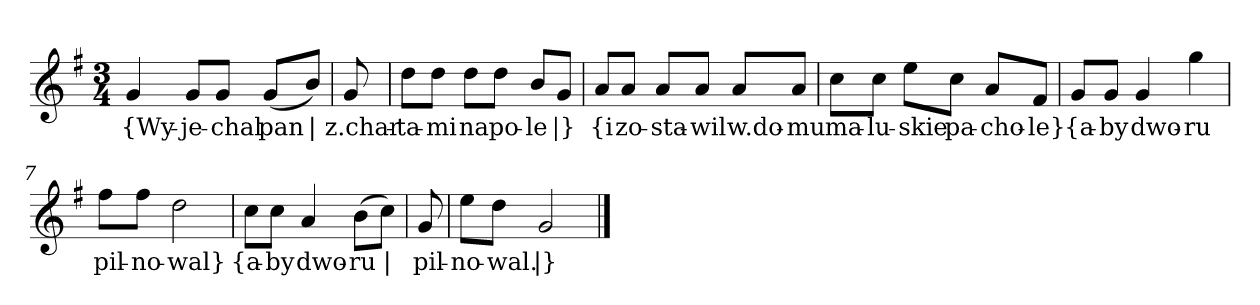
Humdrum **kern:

**kern	**text
*part1	*part1
*staff1	*staff1
*clefG2	*
*k[f#]	*
*G:	*
*M3/4	*
=	=
4g	{Wy-
8g/L	-je-
8g/J	-chal
(8g/L	pan
8b/J)	|
=2y	=2y
8g	z.char-
=3	=3
8dd\L	-ta-
8dd\J	-mi
8dd\L	na
8dd\J	po-
8b/L	-le
8g/J	|}
=4y	=4y
8a/L	{i
8a/J	zo-
8a/L	-sta-
8a/J	-wil
8a/L	w.do-
8a/J	-mu
=5	=5
8cc\L	ma-
8cc\J	-lu-
8ee\L	-skie
8cc\J	pa-
8a/L	-cho-
8f#/J	-le}
=6y	=6y
8g/L	{a-
8g/J	-by
4g	dwo-
4gg	-ru
=7	=7
8ff#\L	pil-
8ff#\J	-no-
2dd	-wal}
=8y	=8y
8cc\L	{a-
8cc\J	-by
4a	dwo-
(8b\L	-ru
8cc\J)	|
=9y	=9y
8g	pil-
=10	=10
8ee\L	-no-
8dd\J	-wal.
2g	|}
==	==
*-	*-
